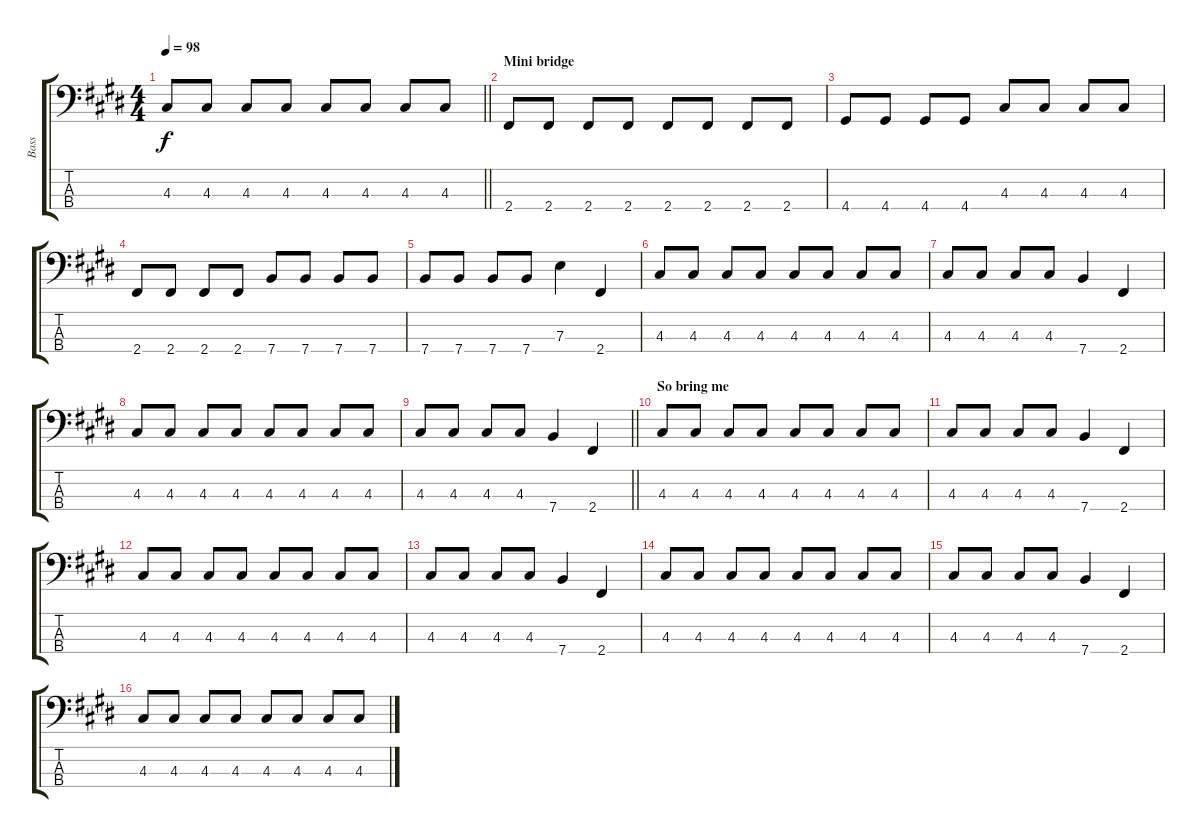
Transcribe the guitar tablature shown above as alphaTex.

\track ("Bass" "Bass") {instrument electricbassfinger}
\staff {score tabs}
\tuning (G2 D2 A1 E1) {hide}
\ts (4 4)
\tempo 98
\clef f4
\barLineRight lightlight
\ks c#minor
4.3.8{dy f} 4.3.8 4.3.8 4.3.8 4.3.8 4.3.8 4.3.8 4.3.8 |
\section ("" "Mini bridge")
2.4.8 2.4.8 2.4.8 2.4.8 2.4.8 2.4.8 2.4.8 2.4.8 |
4.4.8 4.4.8 4.4.8 4.4.8 4.3.8 4.3.8 4.3.8 4.3.8 |
2.4.8 2.4.8 2.4.8 2.4.8 7.4.8 7.4.8 7.4.8 7.4.8 |
7.4.8 7.4.8 7.4.8 7.4.8 7.3.4 2.4.4 |
4.3.8 4.3.8 4.3.8 4.3.8 4.3.8 4.3.8 4.3.8 4.3.8 |
4.3.8 4.3.8 4.3.8 4.3.8 7.4.4 2.4.4 |
4.3.8 4.3.8 4.3.8 4.3.8 4.3.8 4.3.8 4.3.8 4.3.8 |
\barLineRight lightlight
4.3.8 4.3.8 4.3.8 4.3.8 7.4.4 2.4.4 |
\section ("" "So bring me")
4.3.8 4.3.8 4.3.8 4.3.8 4.3.8 4.3.8 4.3.8 4.3.8 |
4.3.8 4.3.8 4.3.8 4.3.8 7.4.4 2.4.4 |
4.3.8 4.3.8 4.3.8 4.3.8 4.3.8 4.3.8 4.3.8 4.3.8 |
4.3.8 4.3.8 4.3.8 4.3.8 7.4.4 2.4.4 |
4.3.8 4.3.8 4.3.8 4.3.8 4.3.8 4.3.8 4.3.8 4.3.8 |
4.3.8 4.3.8 4.3.8 4.3.8 7.4.4 2.4.4 |
4.3.8 4.3.8 4.3.8 4.3.8 4.3.8 4.3.8 4.3.8 4.3.8
